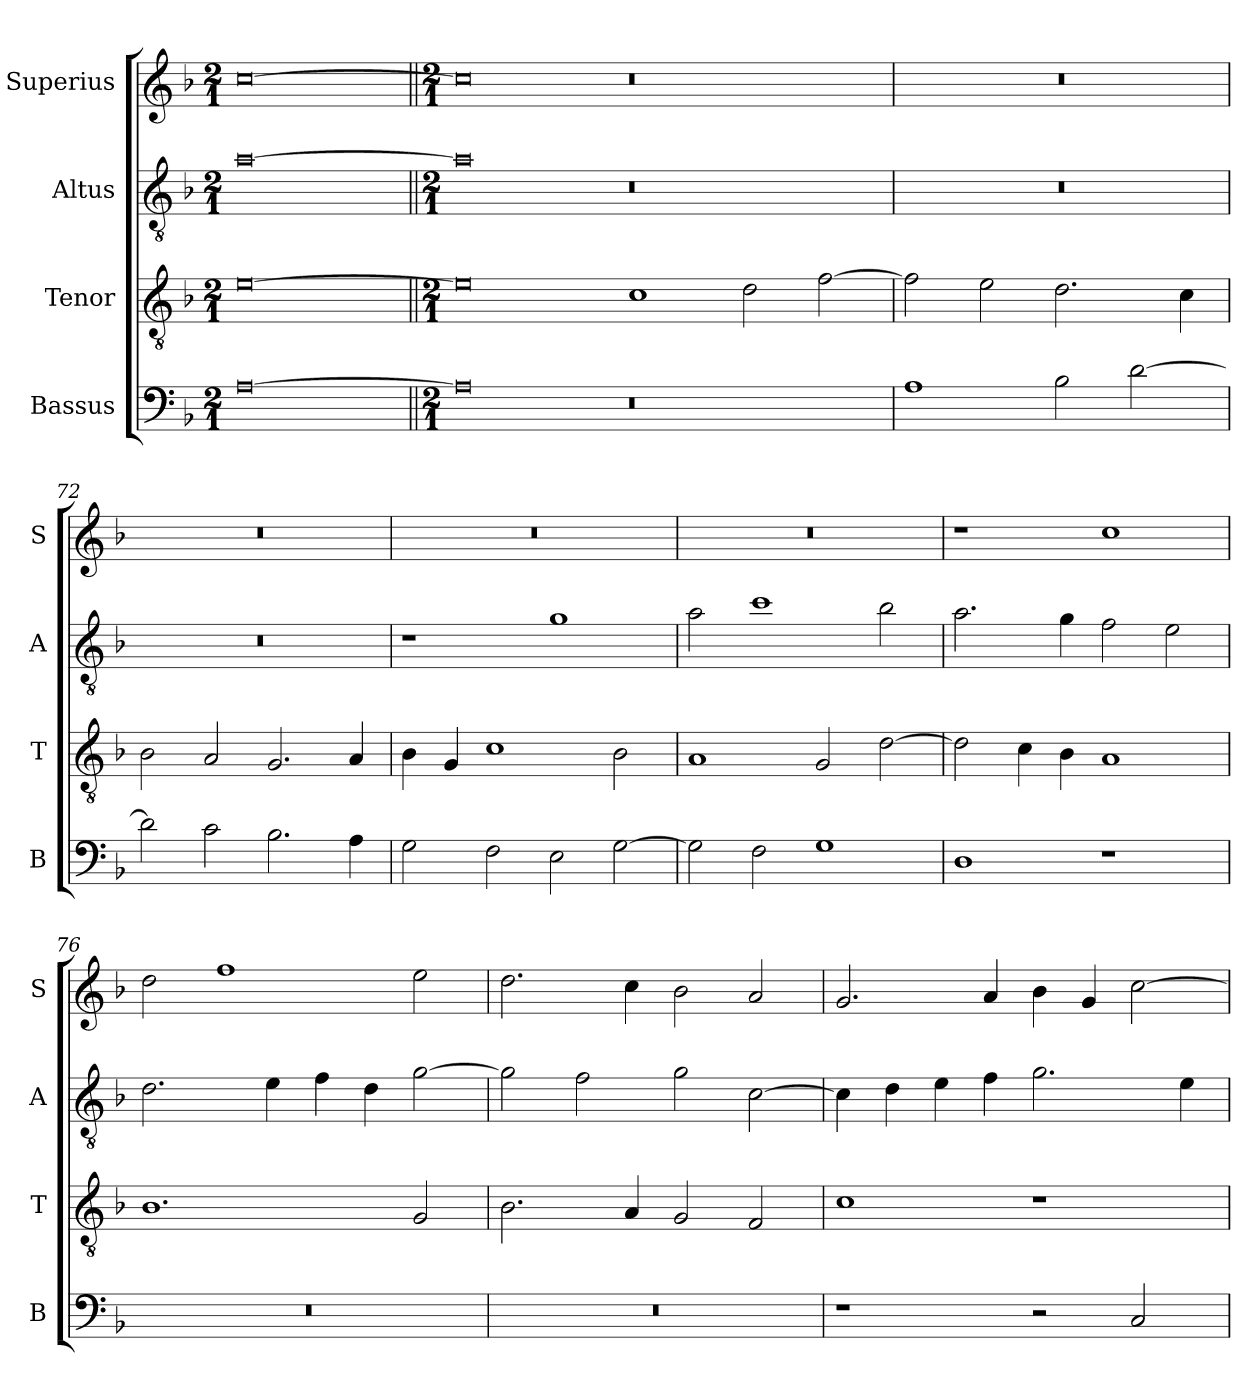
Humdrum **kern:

**kern	**kern	**kern	**kern
*part4	*part3	*part2	*part1
*staff4	*staff3	*staff2	*staff1
*I"Bassus	*I"Tenor	*I"Altus	*I"Superius
*I'B	*I'T	*I'A	*I'S
*clefF4	*clefGv2	*clefGv2	*clefG2
*k[b-]	*k[b-]	*k[b-]	*k[b-]
*F:	*F:	*F:	*F:
*M2/1	*M2/1	*M2/1	*M2/1
=	=	=	=
[0A	[0e	[0a	[0cc
=||	=||	=||	=||
*M2/1	*M2/1	*M2/1	*M2/1
0A]	0e]	0a]	0cc]
0r	1c	0r	0r
.	2d	.	.
.	[2f	.	.
=71	=71	=71	=71
1A	2f]	0r	0r
.	2e	.	.
2B-	2.d	.	.
[2d	.	.	.
.	4c	.	.
=72	=72	=72	=72
2d]	2B-	0r	0r
2c	2A	.	.
2.B-	2.G	.	.
4A	4A	.	.
=73	=73	=73	=73
2G	4B-	1r	0r
.	4G	.	.
2F	1c	.	.
2E	.	1g	.
[2G	2B-	.	.
=74	=74	=74	=74
2G]	1A	2a	0r
2F	.	1cc	.
1G	2G	.	.
.	[2d	2b-	.
=75	=75	=75	=75
1D	2d]	2.a	1r
.	4c	.	.
.	4B-	4g	.
1r	1A	2f	1cc
.	.	2e	.
=76	=76	=76	=76
0r	1.B-	2.d	2dd
.	.	.	1ff
.	.	4e	.
.	.	4f	.
.	.	4d	.
.	2G	[2g	2ee
=77	=77	=77	=77
0r	2.B-	2g]	2.dd
.	.	2f	.
.	4A	.	4cc
.	2G	2g	2b-
.	2F	[2c	2a
=78	=78	=78	=78
1r	1c	4c]	2.g
.	.	4d	.
.	.	4e	.
.	.	4f	4a
2r	1r	2.g	4b-
.	.	.	4g
2C	.	.	[2cc
.	.	4e	.
=	=	=	=
*-	*-	*-	*-
